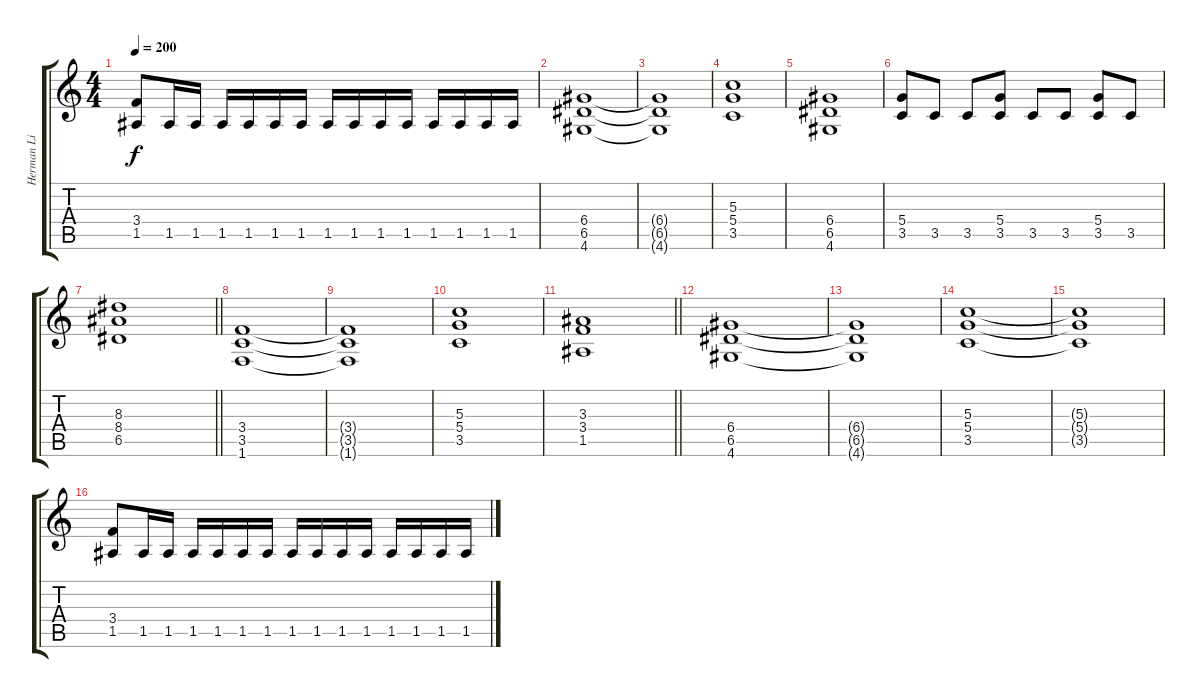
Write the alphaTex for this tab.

\track ("Herman Li (Rythm Guitar)" "Herman Li ") {instrument overdrivenguitar}
\staff {score tabs}
\tuning (E4 B3 G3 D3 A2 E2) {hide}
\ts (4 4)
\tempo 200
\clef g2
\ks aminor
(3.4 1.5).8{dy f} 1.5.16 1.5.16 1.5.16 1.5.16 1.5.16 1.5.16 1.5.16 1.5.16 1.5.16 1.5.16 1.5.16 1.5.16 1.5.16 1.5.16 |
(6.4 6.5 4.6).1 |
(6.4{t} 6.5{t} 4.6{t}).1 |
(5.3 5.4 3.5).1 |
(6.4 6.5 4.6).1 |
(5.4 3.5).8 3.5.8 3.5.8 (5.4 3.5).8 3.5.8 3.5.8 (5.4 3.5).8 3.5.8 |
\barLineRight lightlight
(8.3 8.4 6.5).1 |
(3.4 3.5 1.6).1 |
(3.4{t} 3.5{t} 1.6{t}).1 |
(5.3 5.4 3.5).1 |
\barLineRight lightlight
(3.3 3.4 1.5).1 |
(6.4 6.5 4.6).1 |
(6.4{t} 6.5{t} 4.6{t}).1 |
(5.3 5.4 3.5).1 |
(5.3{t} 5.4{t} 3.5{t}).1 |
(3.4 1.5).8 1.5.16 1.5.16 1.5.16 1.5.16 1.5.16 1.5.16 1.5.16 1.5.16 1.5.16 1.5.16 1.5.16 1.5.16 1.5.16 1.5.16
